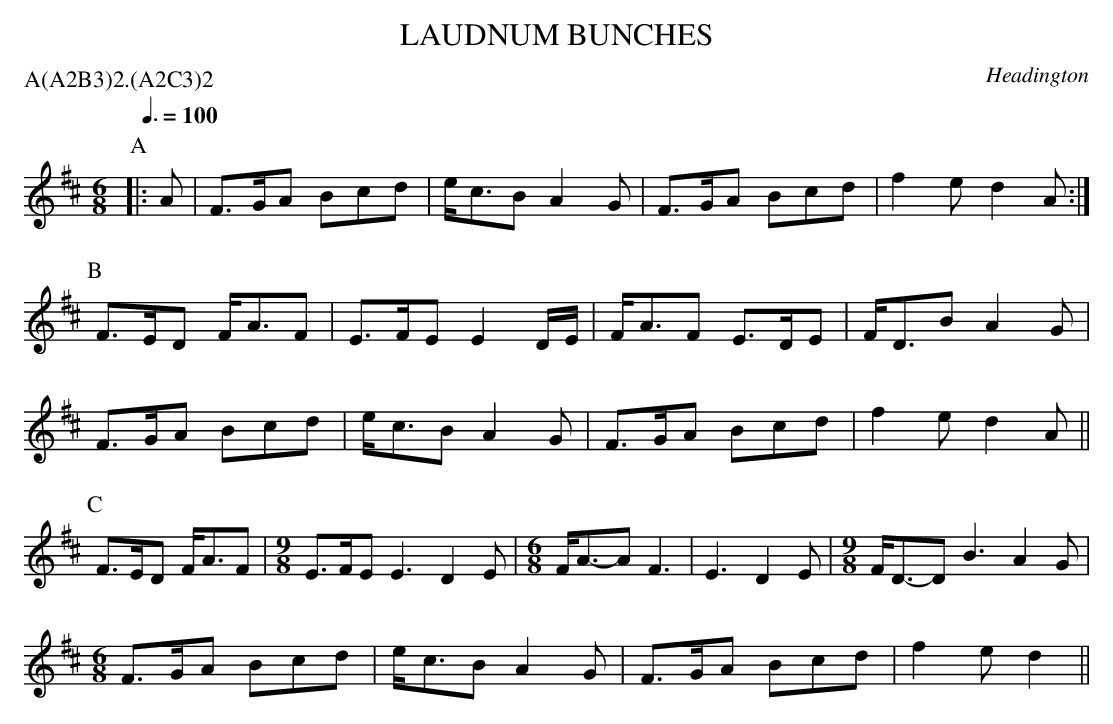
X:1
T: LAUDNUM BUNCHES
O: Headington
P: A(A2B3)2.(A2C3)2
Q: 3/8=100
M: 6/8
L: 1/8
K: D
P: A
|: A |\
   F>GA Bcd | e<cB A2G | F>GA Bcd | f2e d2A :|
P: B
   F>ED F<AF | E>FE E2D/E/ | F<AF E>DE | F<DB A2G |
   F>GA Bcd | e<cB A2G | F>GA Bcd | f2e d2A  ||
P: C
   F>ED F<AF |[M:9/8]E>FE E3 D2E |[M:6/8]F<A-A F3 | E3 D2E |[M:9/8] F<D-D B3 A2G |
M:6/8
   F>GA Bcd | e<cB A2G | F>GA Bcd | f2e d2 ||
